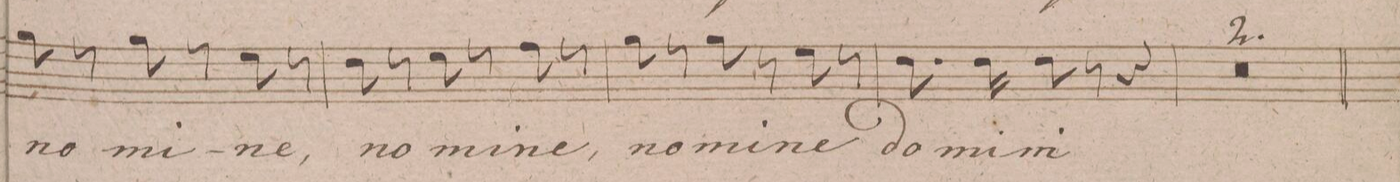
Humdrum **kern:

**kern	**text	**dynam
*I"Alto.	*	*
*clefC3	*	*
*k[f#c#g#]	*	*
*M3/4	*	*
8a\	no-	.
8r	.	.
8a\	-mi-	.
8r	.	.
8f#\	-ne,	.
8r	.	.
=41	=41	=41
8e\	no-	.
8r	.	.
8f#\	-mi-	.
8r	.	.
8g#\	-ne,	.
8r	.	.
=42	=42	=42
8a\	no-	.
8r	.	.
8a\	-mi-	.
8r	.	.
8f#\	-ne	.
8r	.	.
=43	=43	=43
8.e\	do-	.
*16\right	*	*
16e\	-mi-	.
8e\	-ni	.
8r	.	.
4r	.	.
=44	=44	=44
1.r	.	.
=45	=45	=45
=46	=46	=46
*-	*-	*-
